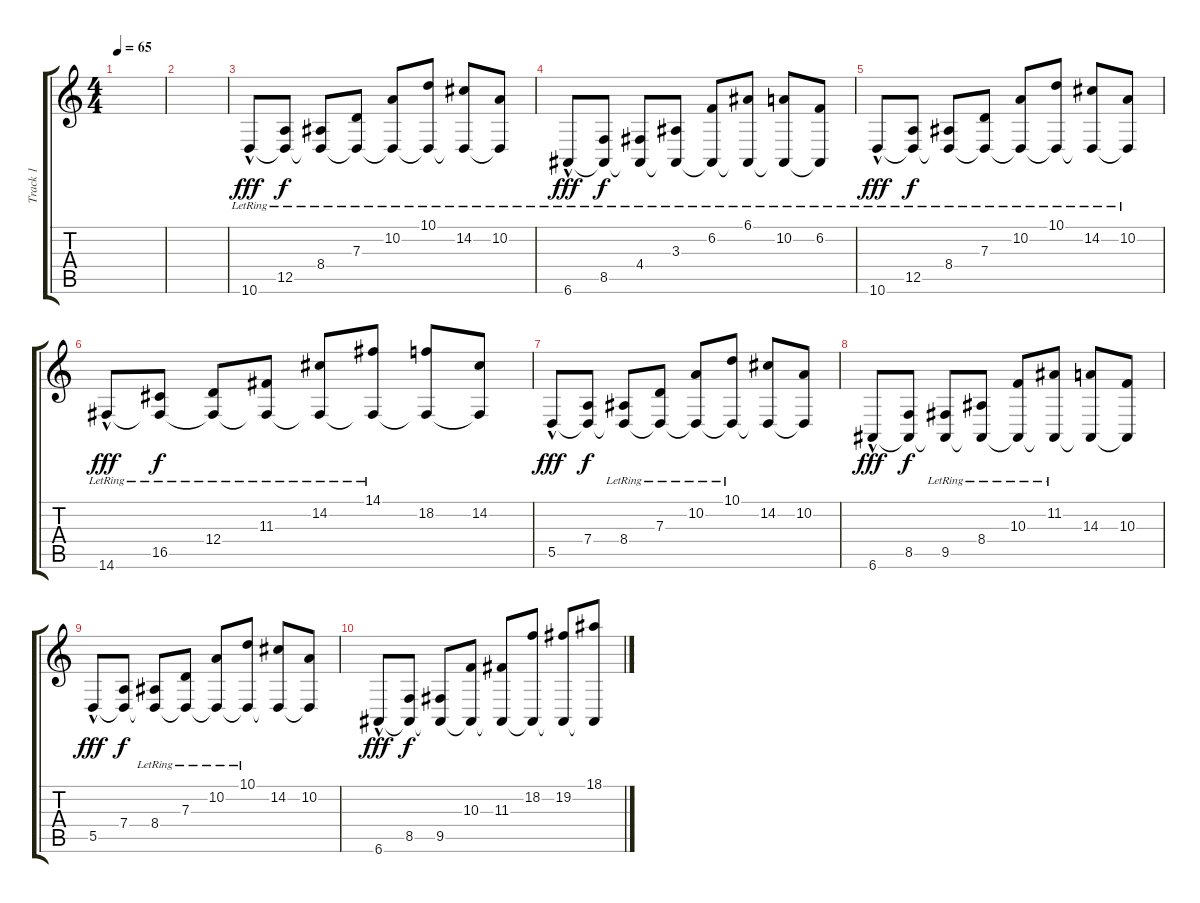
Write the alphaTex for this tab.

\track ("Track 1" "Track 1") {instrument honkytonkpiano}
\staff {score tabs}
\tuning (E4 B3 G3 D3 A2 E2) {hide}
\ts (4 4)
\tempo 65
\clef g2
\ks c
|
|
10.6{hac lr}.8{dy fff} (12.5{lr} 10.6{t}).8{dy f} (8.4{lr} 10.6{t}).8 (7.3{lr} 10.6{t}).8 (10.2{lr} 10.6{t}).8 (10.1{lr} 10.6{t}).8 (14.2{lr} 10.6{t}).8 (10.2{lr} 10.6{t}).8 |
6.6{hac lr}.8{dy fff} (8.5{lr} 6.6{t}).8{dy f} (4.4{lr} 6.6{t}).8 (3.3{lr} 6.6{t}).8 (6.2{lr} 6.6{t}).8 (6.1{lr} 6.6{t}).8 (10.2{lr} 6.6{t}).8 (6.2{lr} 6.6{t}).8 |
10.6{hac lr}.8{dy fff} (12.5{lr} 10.6{t}).8{dy f} (8.4{lr} 10.6{t}).8 (7.3{lr} 10.6{t}).8 (10.2{lr} 10.6{t}).8 (10.1{lr} 10.6{t}).8 (14.2{lr} 10.6{t}).8 (10.2{lr} 10.6{t}).8 |
14.6{hac lr}.8{dy fff} (16.5{lr} 14.6{t}).8{dy f} (12.4{lr} 14.6{t}).8 (11.3{lr} 14.6{t}).8 (14.2{lr} 14.6{t}).8 (14.1{lr} 14.6{t}).8 (18.2 14.6{t}).8 (14.2 14.6{t}).8 |
5.5{hac}.8{dy fff} (7.4 5.5{t}).8{dy f} (8.4{lr} 5.5{t}).8 (7.3{lr} 5.5{t}).8 (10.2{lr} 5.5{t}).8 (10.1{lr} 5.5{t}).8 (14.2 5.5{t}).8 (10.2 5.5{t}).8 |
6.6{hac}.8{dy fff} (8.5 6.6{t}).8{dy f} (9.5{lr} 6.6{t}).8 (8.4{lr} 6.6{t}).8 (10.3{lr} 6.6{t}).8 (11.2{lr} 6.6{t}).8 (14.3 6.6{t}).8 (10.3 6.6{t}).8 |
5.5{hac}.8{dy fff} (7.4 5.5{t}).8{dy f} (8.4{lr} 5.5{t}).8 (7.3{lr} 5.5{t}).8 (10.2{lr} 5.5{t}).8 (10.1{lr} 5.5{t}).8 (14.2 5.5{t}).8 (10.2 5.5{t}).8 |
6.6{hac}.8{dy fff} (8.5 6.6{t}).8{dy f} (9.5 6.6{t}).8 (10.3 6.6{t}).8 (11.3 6.6{t}).8 (18.2 6.6{t}).8 (19.2 6.6{t}).8 (18.1 6.6{t}).8
